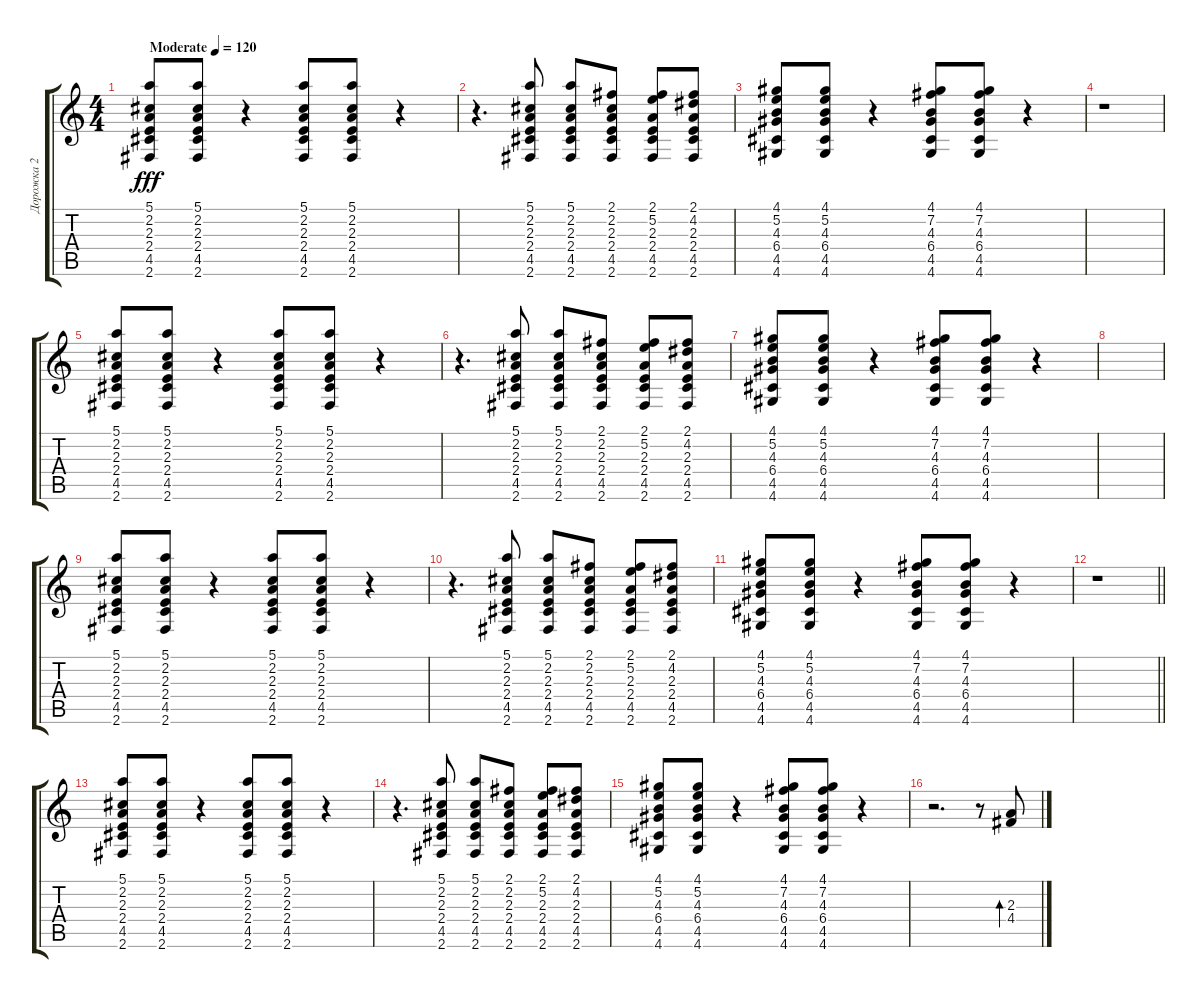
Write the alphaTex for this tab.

\track ("Дорожка 2" "Дорожка 2") {instrument electricguitarclean}
\staff {score tabs}
\tuning (E4 B3 G3 D3 A2 E2) {hide}
\ts (4 4)
\tempo (120 "Moderate")
\clef g2
\ks c
(5.1 2.2 2.3 2.4 4.5 2.6).8{dy fff instrument electricguitarclean} (5.1 2.2 2.3 2.4 4.5 2.6).8 r.4 (5.1 2.2 2.3 2.4 4.5 2.6).8 (5.1 2.2 2.3 2.4 4.5 2.6).8 r.4 |
r.4{d} (5.1 2.2 2.3 2.4 4.5 2.6).8 (5.1 2.2 2.3 2.4 4.5 2.6).8 (2.1 2.2 2.3 2.4 4.5 2.6).8 (2.1 5.2 2.3 2.4 4.5 2.6).8 (2.1 4.2 2.3 2.4 4.5 2.6).8 |
(4.1 5.2 4.3 6.4 4.5 4.6).8 (4.1 5.2 4.3 6.4 4.5 4.6).8 r.4 (4.1 7.2 4.3 6.4 4.5 4.6).8 (4.1 7.2 4.3 6.4 4.5 4.6).8 r.4 |
r.1 |
(5.1 2.2 2.3 2.4 4.5 2.6).8 (5.1 2.2 2.3 2.4 4.5 2.6).8 r.4 (5.1 2.2 2.3 2.4 4.5 2.6).8 (5.1 2.2 2.3 2.4 4.5 2.6).8 r.4 |
r.4{d} (5.1 2.2 2.3 2.4 4.5 2.6).8 (5.1 2.2 2.3 2.4 4.5 2.6).8 (2.1 2.2 2.3 2.4 4.5 2.6).8 (2.1 5.2 2.3 2.4 4.5 2.6).8 (2.1 4.2 2.3 2.4 4.5 2.6).8 |
(4.1 5.2 4.3 6.4 4.5 4.6).8 (4.1 5.2 4.3 6.4 4.5 4.6).8 r.4 (4.1 7.2 4.3 6.4 4.5 4.6).8 (4.1 7.2 4.3 6.4 4.5 4.6).8 r.4 |
|
(5.1 2.2 2.3 2.4 4.5 2.6).8 (5.1 2.2 2.3 2.4 4.5 2.6).8 r.4 (5.1 2.2 2.3 2.4 4.5 2.6).8 (5.1 2.2 2.3 2.4 4.5 2.6).8 r.4 |
r.4{d} (5.1 2.2 2.3 2.4 4.5 2.6).8 (5.1 2.2 2.3 2.4 4.5 2.6).8 (2.1 2.2 2.3 2.4 4.5 2.6).8 (2.1 5.2 2.3 2.4 4.5 2.6).8 (2.1 4.2 2.3 2.4 4.5 2.6).8 |
(4.1 5.2 4.3 6.4 4.5 4.6).8 (4.1 5.2 4.3 6.4 4.5 4.6).8 r.4 (4.1 7.2 4.3 6.4 4.5 4.6).8 (4.1 7.2 4.3 6.4 4.5 4.6).8 r.4 |
\barLineRight lightlight
r.1 |
(5.1 2.2 2.3 2.4 4.5 2.6).8 (5.1 2.2 2.3 2.4 4.5 2.6).8 r.4 (5.1 2.2 2.3 2.4 4.5 2.6).8 (5.1 2.2 2.3 2.4 4.5 2.6).8 r.4 |
r.4{d} (5.1 2.2 2.3 2.4 4.5 2.6).8 (5.1 2.2 2.3 2.4 4.5 2.6).8 (2.1 2.2 2.3 2.4 4.5 2.6).8 (2.1 5.2 2.3 2.4 4.5 2.6).8 (2.1 4.2 2.3 2.4 4.5 2.6).8 |
(4.1 5.2 4.3 6.4 4.5 4.6).8 (4.1 5.2 4.3 6.4 4.5 4.6).8 r.4 (4.1 7.2 4.3 6.4 4.5 4.6).8 (4.1 7.2 4.3 6.4 4.5 4.6).8 r.4 |
r.2{d} r.8 (2.3 4.4).8{bd 60}
